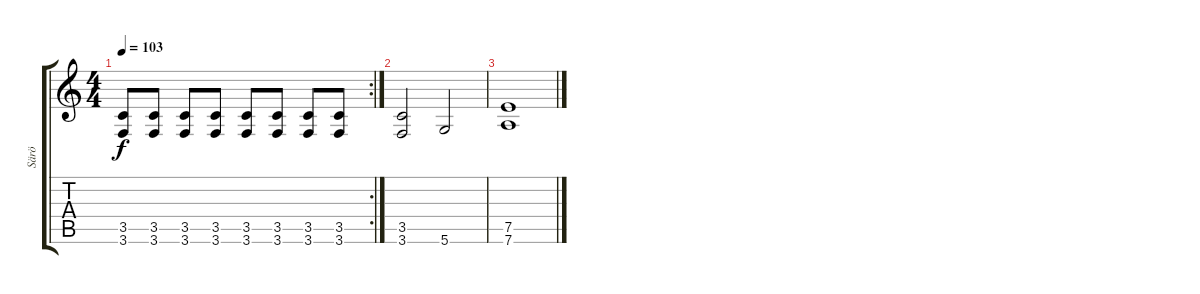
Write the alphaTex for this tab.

\track ("Särö" "Särö") {instrument overdrivenguitar}
\staff {score tabs}
\tuning (E4 B3 G3 D3 A2 D2) {hide}
\rc 2
\ts (4 4)
\tempo 103
\clef g2
\ks c
(3.5 3.6).8{dy f} (3.5 3.6).8 (3.5 3.6).8 (3.5 3.6).8 (3.5 3.6).8 (3.5 3.6).8 (3.5 3.6).8 (3.5 3.6).8 |
(3.5 3.6).2 5.6.2 |
(7.5 7.6).1
